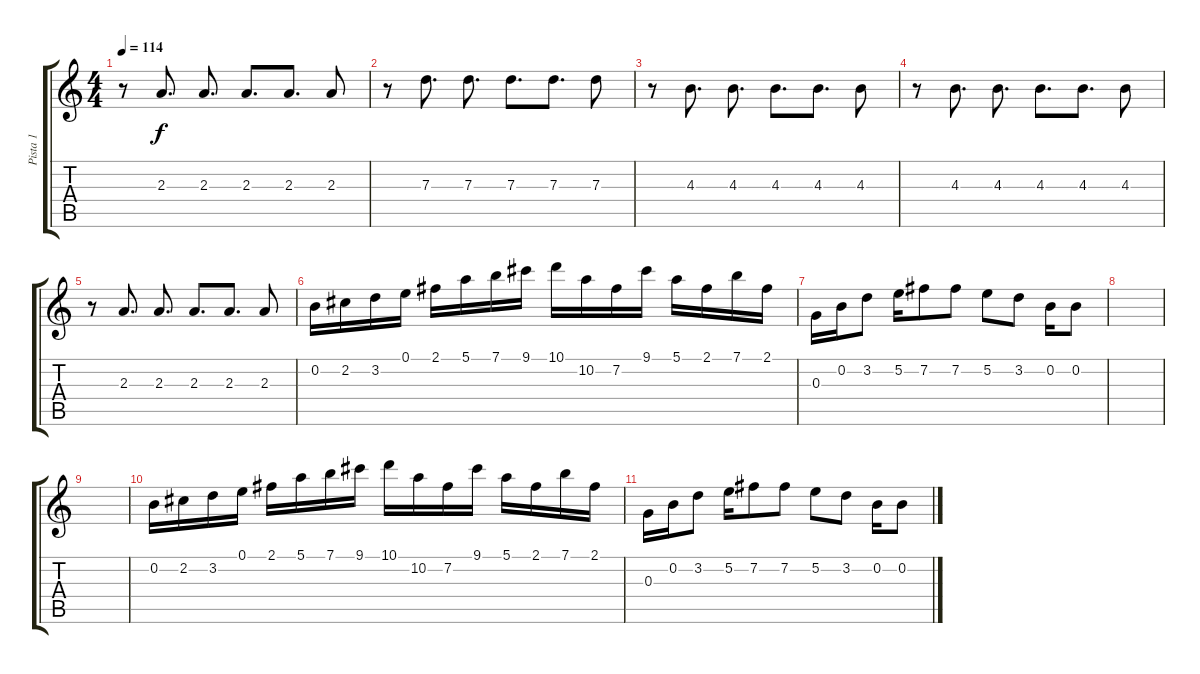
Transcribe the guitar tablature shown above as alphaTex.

\track ("Pista 1" "Pista 1") {instrument overdrivenguitar}
\staff {score tabs}
\tuning (E4 B3 G3 D3 A2 E2) {hide}
\ts (4 4)
\tempo 114
\clef g2
\ks c
r.8{dy f} 2.3.8{d} 2.3.8{d} 2.3.8{d} 2.3.8{d} 2.3.8 |
r.8{instrument electricguitarclean} 7.3.8{d} 7.3.8{d} 7.3.8{d} 7.3.8{d} 7.3.8 |
r.8 4.3.8{d} 4.3.8{d} 4.3.8{d} 4.3.8{d} 4.3.8 |
r.8 4.3.8{d} 4.3.8{d} 4.3.8{d} 4.3.8{d} 4.3.8 |
r.8 2.3.8{d} 2.3.8{d} 2.3.8{d} 2.3.8{d} 2.3.8 |
0.2.16 2.2.16 3.2.16 0.1.16 2.1.16 5.1.16 7.1.16 9.1.16 10.1.16 10.2.16 7.2.16 9.1.16 5.1.16 2.1.16 7.1.16 2.1.16 |
0.3.16 0.2.16 3.2.8 5.2.16 7.2.8 7.2.8 5.2.8 3.2.8 0.2.16 0.2.8 |
|
|
0.2.16 2.2.16 3.2.16 0.1.16 2.1.16 5.1.16 7.1.16 9.1.16 10.1.16 10.2.16 7.2.16 9.1.16 5.1.16 2.1.16 7.1.16 2.1.16 |
0.3.16 0.2.16 3.2.8 5.2.16 7.2.8 7.2.8 5.2.8 3.2.8 0.2.16 0.2.8
